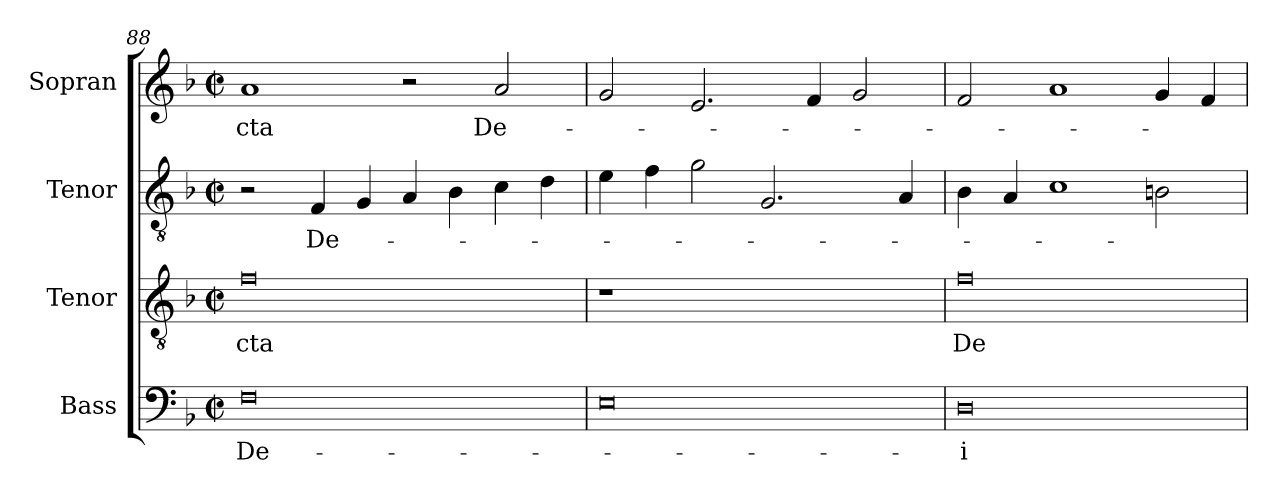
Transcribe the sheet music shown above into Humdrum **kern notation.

**kern	**text	**kern	**text	**kern	**text	**kern	**text
*part4	*part4	*part3	*part3	*part2	*part2	*part1	*part1
*staff4	*staff4	*staff3	*staff3	*staff2	*staff2	*staff1	*staff1
*I"Bass	*	*I"Tenor	*	*I"Tenor	*	*I"Sopran	*
*	*	*I'Tenor	*	*	*	*	*
!!LO:LB:g=z
*clefF4	*	*clefGv2	*	*clefGv2	*	*clefG2	*
*	*	*ITrd7c12	*	*ITrd7c12	*	*	*
*k[b-]	*	*k[b-]	*	*k[b-]	*	*k[b-]	*
*F:	*	*F:	*	*F:	*	*F:	*
*M2/2	*	*M2/2	*	*M2/2	*	*M2/2	*
*met(c|)	*	*met(c|)	*	*met(c|)	*	*met(c|)	*
=88	=88	=88	=88	=88	=88	=88	=88
!	!LO:LY:b:color=#000000	!	!	!	!	!	!
!	!	!	!LO:LY:b:color=#000000	!	!	!	!
!	!	!	!	!	!	!	!LO:LY:b:color=#000000
0Fi	De-	0Fi	-cta	2r	.	1ai	-cta
!	!	!	!	!	!LO:LY:b:color=#000000	!	!
.	.	.	.	4FFi/	De-	.	.
.	.	.	.	4GGi/	.	.	.
.	.	.	.	4AAi/	.	2r	.
.	.	.	.	4BB-i\	.	.	.
!	!	!	!	!	!	!	!LO:LY:b:color=#000000
.	.	.	.	4Ci\	.	2ai/	De-
.	.	.	.	4Di\	.	.	.
=89	=89	=89	=89	=89	=89	=89	=89
!	!	!LO:N:vis=1	!	!	!	!	!
0Ei	.	1r	.	4Ei\	.	2gi/	.
.	.	.	.	4Fi\	.	.	.
.	.	.	.	2Gi\	.	2.ei/	.
.	.	1ryy	.	2.GGi/	.	.	.
.	.	.	.	.	.	4fi/	.
.	.	.	.	.	.	2gi/	.
.	.	.	.	4AAi/	.	.	.
=90	=90	=90	=90	=90	=90	=90	=90
!	!LO:LY:b:color=#000000	!	!	!	!	!	!
!	!	!	!LO:LY:b:color=#000000	!	!	!	!
0Di	-i	0Fi	De-	4BB-i\	.	2fi/	.
.	.	.	.	4AAi/	.	.	.
.	.	.	.	1Ci	.	1ai	.
.	.	.	.	2BBni\	.	4gi/	.
.	.	.	.	.	.	4fi/	.
=	=	=	=	=	=	=	=
*-	*-	*-	*-	*-	*-	*-	*-
